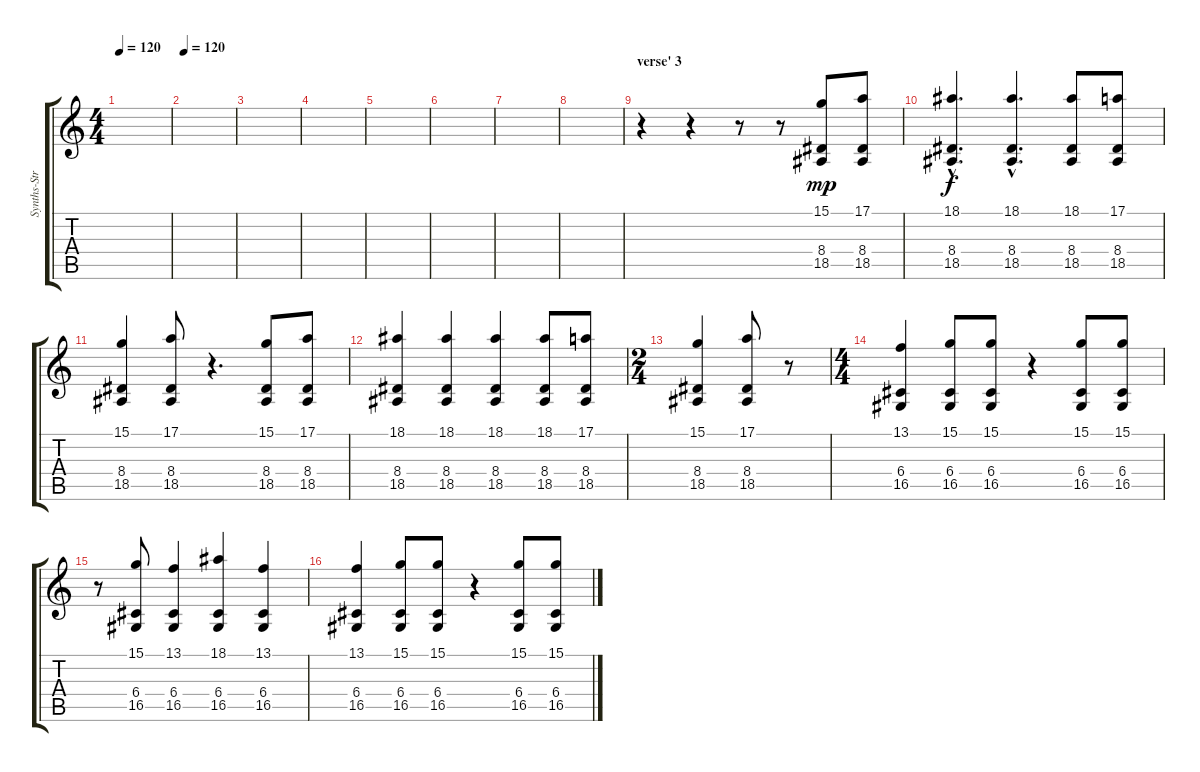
\track ("Synths-Strings-Bells(Hogson,Davies)" "Synths-Str") {instrument stringensemble1}
\staff {score tabs}
\tuning (E4 B3 G3 D3 A2 E2) {hide}
\ts (4 4)
\tempo 120
\clef g2
\ks c
|
\tempo 120
|
|
|
|
|
|
|
\section ("" "verse' 3")
r.4 r.4 r.8 r.8 (15.1 8.4 18.5).8{dy mp volume 12 instrument stringensemble1} (17.1 8.4 18.5).8 |
(18.1{hac} 8.4{hac} 18.5{hac}).4{d dy f} (18.1{hac} 8.4{hac} 18.5{hac}).4{d} (18.1 8.4 18.5).8 (17.1 8.4 18.5).8 |
(15.1 8.4 18.5).4 (17.1 8.4 18.5).8 r.4{d} (15.1 8.4 18.5).8 (17.1 8.4 18.5).8 |
(18.1 8.4 18.5).4 (18.1 8.4 18.5).4 (18.1 8.4 18.5).4 (18.1 8.4 18.5).8 (17.1 8.4 18.5).8 |
\ts (2 4)
(15.1 8.4 18.5).4 (17.1 8.4 18.5).8 r.8 |
\ts (4 4)
(13.1 6.4 16.5).4 (15.1 6.4 16.5).8 (15.1 6.4 16.5).8 r.4 (15.1 6.4 16.5).8 (15.1 6.4 16.5).8 |
r.8 (15.1 6.4 16.5).8 (13.1 6.4 16.5).4 (18.1 6.4 16.5).4 (13.1 6.4 16.5).4 |
(13.1 6.4 16.5).4 (15.1 6.4 16.5).8 (15.1 6.4 16.5).8 r.4 (15.1 6.4 16.5).8 (15.1 6.4 16.5).8
